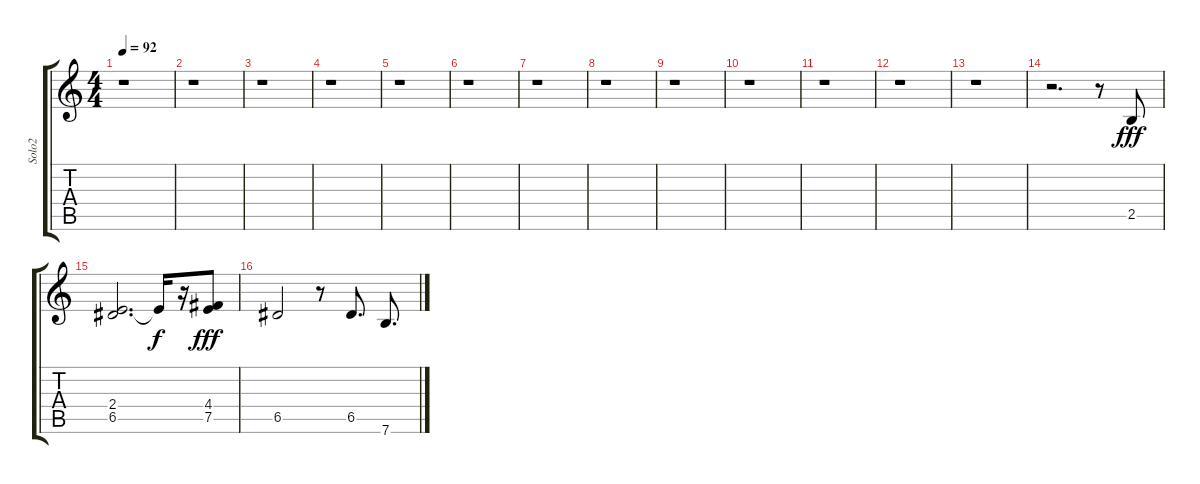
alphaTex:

\track ("Solo2" "Solo2") {instrument acousticguitarsteel}
\staff {score tabs}
\tuning (E4 B3 G3 D3 A2 E2) {hide}
\ts (4 4)
\tempo 92
\clef g2
\ks c
r.1{dy fff} |
r.1 |
r.1 |
r.1 |
r.1 |
r.1 |
r.1 |
r.1 |
r.1 |
r.1 |
r.1 |
r.1 |
r.1 |
r.2{d} r.8 2.5.8 |
(2.4 6.5).2{d} 2.4{t}.16{dy f} r.16 (4.4 7.5).8{dy fff} |
6.5.2 r.8 6.5.8{d} 7.6.8{d}
